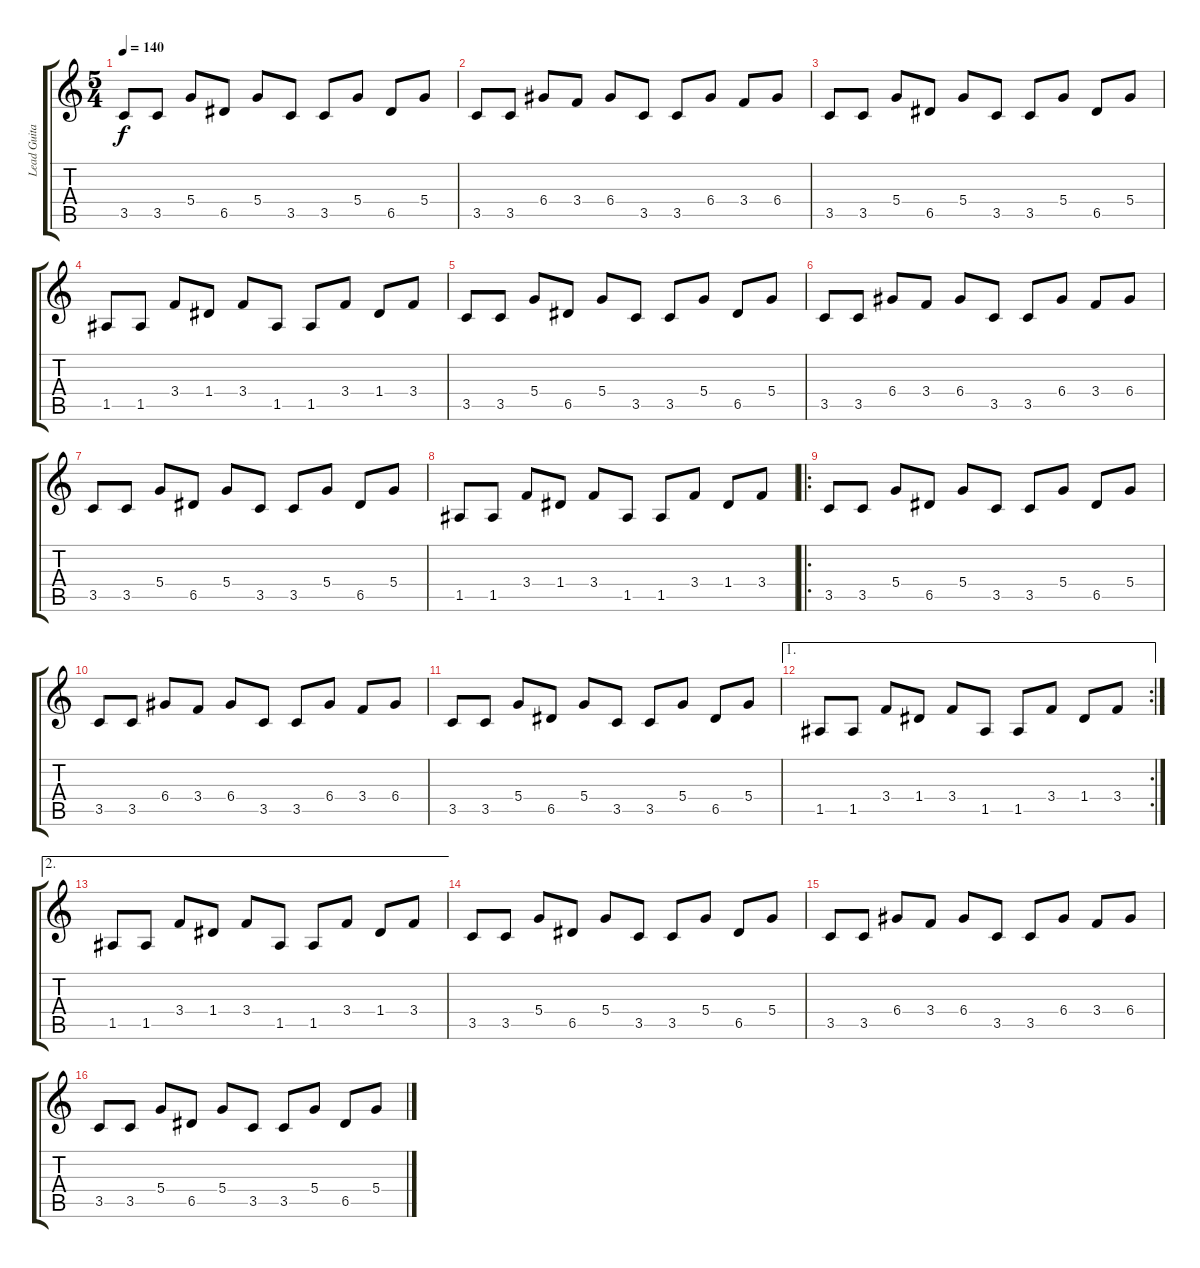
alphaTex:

\track ("Lead Guitar" "Lead Guita") {instrument distortionguitar}
\staff {score tabs}
\tuning (E4 B3 G3 D3 A2 E2) {hide}
\ts (5 4)
\tempo 140
\clef g2
\ks c
3.5.8{dy f instrument distortionguitar} 3.5.8 5.4.8 6.5.8 5.4.8 3.5.8 3.5.8 5.4.8 6.5.8 5.4.8 |
3.5.8 3.5.8 6.4.8 3.4.8 6.4.8 3.5.8 3.5.8 6.4.8 3.4.8 6.4.8 |
3.5.8 3.5.8 5.4.8 6.5.8 5.4.8 3.5.8 3.5.8 5.4.8 6.5.8 5.4.8 |
1.5.8 1.5.8 3.4.8 1.4.8 3.4.8 1.5.8 1.5.8 3.4.8 1.4.8 3.4.8 |
3.5.8 3.5.8 5.4.8 6.5.8 5.4.8 3.5.8 3.5.8 5.4.8 6.5.8 5.4.8 |
3.5.8 3.5.8 6.4.8 3.4.8 6.4.8 3.5.8 3.5.8 6.4.8 3.4.8 6.4.8 |
3.5.8 3.5.8 5.4.8 6.5.8 5.4.8 3.5.8 3.5.8 5.4.8 6.5.8 5.4.8 |
1.5.8 1.5.8 3.4.8 1.4.8 3.4.8 1.5.8 1.5.8 3.4.8 1.4.8 3.4.8 |
\ro
3.5.8 3.5.8 5.4.8 6.5.8 5.4.8 3.5.8 3.5.8 5.4.8 6.5.8 5.4.8 |
3.5.8 3.5.8 6.4.8 3.4.8 6.4.8 3.5.8 3.5.8 6.4.8 3.4.8 6.4.8 |
3.5.8 3.5.8 5.4.8 6.5.8 5.4.8 3.5.8 3.5.8 5.4.8 6.5.8 5.4.8 |
\ae 1
\rc 2
1.5.8 1.5.8 3.4.8 1.4.8 3.4.8 1.5.8 1.5.8 3.4.8 1.4.8 3.4.8 |
\ae 2
1.5.8 1.5.8 3.4.8 1.4.8 3.4.8 1.5.8 1.5.8 3.4.8 1.4.8 3.4.8 |
3.5.8 3.5.8 5.4.8 6.5.8 5.4.8 3.5.8 3.5.8 5.4.8 6.5.8 5.4.8 |
3.5.8 3.5.8 6.4.8 3.4.8 6.4.8 3.5.8 3.5.8 6.4.8 3.4.8 6.4.8 |
3.5.8 3.5.8 5.4.8 6.5.8 5.4.8 3.5.8 3.5.8 5.4.8 6.5.8 5.4.8
